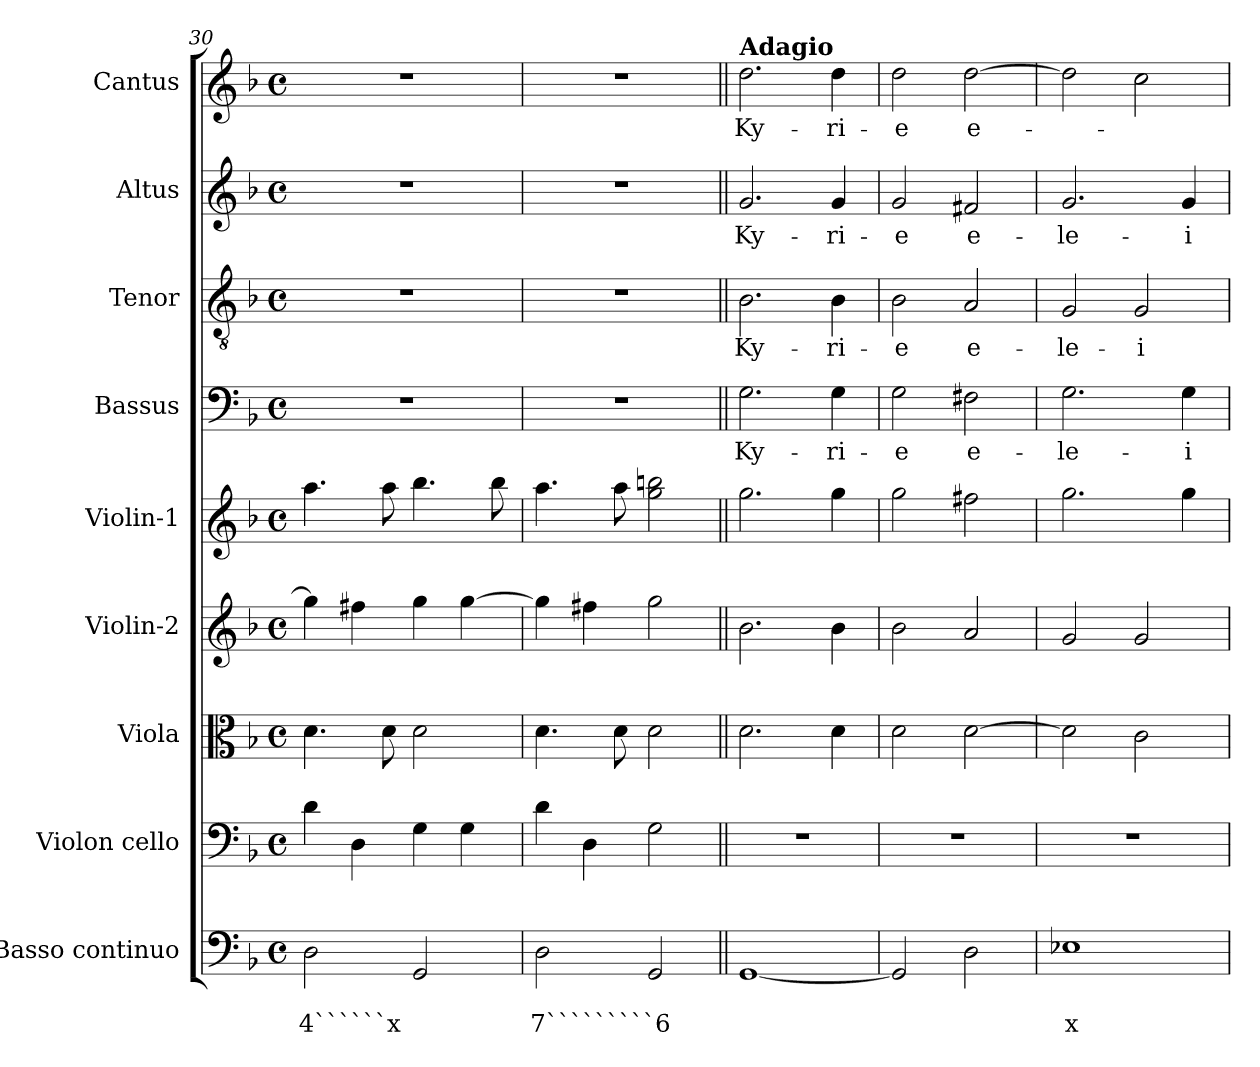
**kern	**text	**text	**kern	**kern	**kern	**kern	**kern	**text	**kern	**text	**kern	**text	**kern	**text
*part9	*part9	*part9	*part8	*part7	*part6	*part5	*part4	*part4	*part3	*part3	*part2	*part2	*part1	*part1
*staff9	*staff9	*staff9	*staff8	*staff7	*staff6	*staff5	*staff4	*staff4	*staff3	*staff3	*staff2	*staff2	*staff1	*staff1
*I"Basso continuo	*	*	*I"Violon cello	*I"Viola	*I"Violin-2	*I"Violin-1	*I"Bassus	*	*I"Tenor	*	*I"Altus	*	*I"Cantus	*
*I'BC	*	*	*I'Vc	*I'Va	*I'Vi2	*I'Vi1	*I'B	*	*I'T	*	*I'A	*	*I'C	*
*clefF4	*	*	*clefF4	*clefC3	*clefG2	*clefG2	*clefF4	*	*clefGv2	*	*clefG2	*	*clefG2	*
*k[b-]	*	*	*k[b-]	*k[b-]	*k[b-]	*k[b-]	*k[b-]	*	*k[b-]	*	*k[b-]	*	*k[b-]	*
*F:	*	*	*F:	*F:	*F:	*F:	*F:	*	*F:	*	*F:	*	*F:	*
*M4/4	*	*	*M4/4	*M4/4	*M4/4	*M4/4	*M4/4	*	*M4/4	*	*M4/4	*	*M4/4	*
*met(c)	*	*	*met(c)	*met(c)	*met(c)	*met(c)	*met(c)	*	*met(c)	*	*met(c)	*	*met(c)	*
=30	=30	=30	=30	=30	=30	=30	=30	=30	=30	=30	=30	=30	=30	=30
!	!	!LO:LY:b	!	!	!	!	!	!	!	!	!	!	!	!
2D\	.	4``````x	4d\	4.d\	4gg\]	4.aa\	1r	.	1r	.	1r	.	1r	.
.	.	.	4D\	.	4ff#X\	.	.	.	.	.	.	.	.	.
.	.	.	.	8d\	.	8aa\	.	.	.	.	.	.	.	.
2GG/	.	.	4G\	2d\	4gg\	4.bb-\	.	.	.	.	.	.	.	.
.	.	.	4G\	.	[4gg\	.	.	.	.	.	.	.	.	.
.	.	.	.	.	.	8bb-\	.	.	.	.	.	.	.	.
=31	=31	=31	=31	=31	=31	=31	=31	=31	=31	=31	=31	=31	=31	=31
!	!	!LO:LY:b	!	!	!	!	!	!	!	!	!	!	!	!
2D\	.	7`````````6	4d\	4.d\	4gg\]	4.aa\	1r	.	1r	.	1r	.	1r	.
.	.	.	4D\	.	4ff#X\	.	.	.	.	.	.	.	.	.
.	.	.	.	8d\	.	8aa\	.	.	.	.	.	.	.	.
2GG/	.	.	2G\	2d\	2gg\	2gg\ 2bbn\	.	.	.	.	.	.	.	.
!!LO:PB:g=z
=32||	=32||	=32||	=32||	=32||	=32||	=32||	=32||	=32||	=32||	=32||	=32||	=32||	=32||	=32||
!	!	!	!	!	!	!	!	!	!	!	!	!	!LO:TX:a:B:t=Adagio	!
!	!	!	!	!	!	!	!	!LO:LY:b	!	!LO:LY:b	!	!LO:LY:b	!	!LO:LY:b
[1GG	.	.	1r	2.d\	2.b-\	2.gg\	2.G\	Ky-	2.B-\	Ky-	2.g/	Ky-	2.dd\	Ky-
!	!	!	!	!	!	!	!	!LO:LY:b	!	!LO:LY:b	!	!LO:LY:b	!	!LO:LY:b
.	.	.	.	4d\	4b-\	4gg\	4G\	-ri-	4B-\	-ri-	4g/	-ri-	4dd\	-ri-
=33	=33	=33	=33	=33	=33	=33	=33	=33	=33	=33	=33	=33	=33	=33
!	!	!	!	!	!	!	!	!LO:LY:b	!	!LO:LY:b	!	!LO:LY:b	!	!LO:LY:b
2GG/]	.	.	1r	2d\	2b-\	2gg\	2G\	-e	2B-\	-e	2g/	-e	2dd\	-e
!	!	!	!	!	!	!	!	!LO:LY:b	!	!LO:LY:b	!	!LO:LY:b	!	!LO:LY:b
2D\	.	.	.	[2d\	2a/	2ff#X\	2F#X\	e-	2A/	e-	2f#X/	e-	[2dd\	e-
=34	=34	=34	=34	=34	=34	=34	=34	=34	=34	=34	=34	=34	=34	=34
!	!	!LO:LY:b	!	!	!	!	!	!LO:LY:b	!	!LO:LY:b	!	!LO:LY:b	!	!
1E-X	.	x	1r	2d\]	2g/	2.gg\	2.G\	-le-	2G/	-le-	2.g/	-le-	2dd\]	.
!	!	!	!	!	!	!	!	!	!	!LO:LY:b	!	!	!	!
.	.	.	.	2c\	2g/	.	.	.	2G/	-i-	.	.	2cc\	.
!	!	!	!	!	!	!	!	!LO:LY:b	!	!	!	!LO:LY:b	!	!
.	.	.	.	.	.	4gg\	4G\	-i-	.	.	4g/	-i-	.	.
=	=	=	=	=	=	=	=	=	=	=	=	=	=	=
*-	*-	*-	*-	*-	*-	*-	*-	*-	*-	*-	*-	*-	*-	*-
